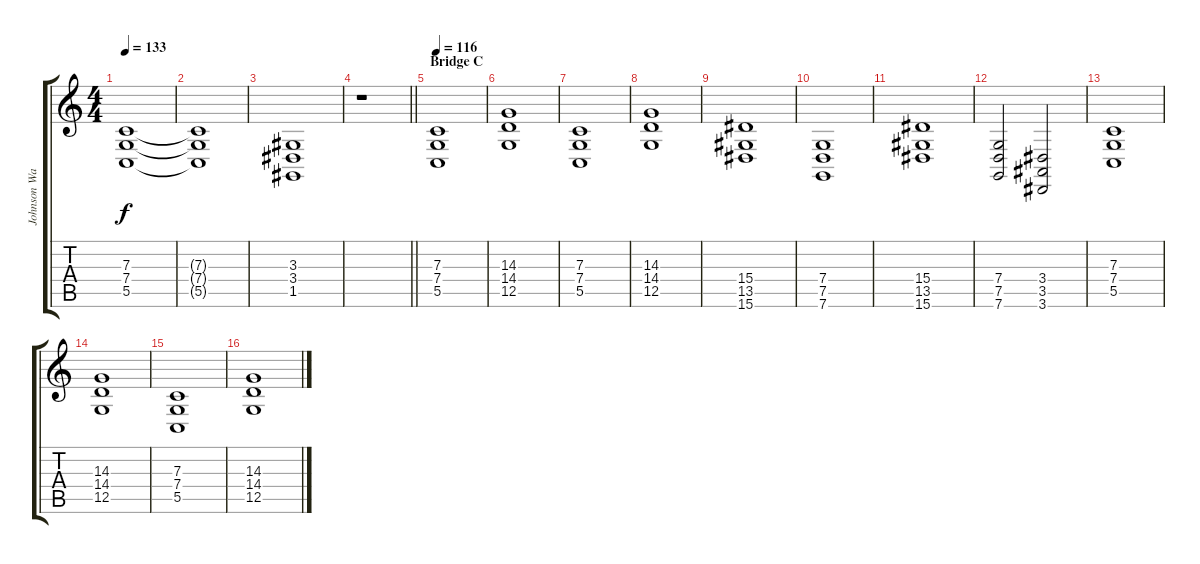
\track ("Johnson Wang" "Johnson Wa") {instrument stringensemble2}
\staff {score tabs}
\tuning (D4 A3 F3 C3 G2 C2) {hide}
\ts (4 4)
\tempo 133
\clef g2
\ks c
(7.3 7.4 5.5).1{dy f} |
(7.3{t} 7.4{t} 5.5{t}).1 |
(3.3 3.4 1.5).1 |
\barLineRight lightlight
r.1 |
\section ("" "Bridge C")
\tempo 116
(7.3 7.4 5.5).1 |
(14.3 14.4 12.5).1 |
(7.3 7.4 5.5).1 |
(14.3 14.4 12.5).1 |
(15.4 13.5 15.6).1 |
(7.4 7.5 7.6).1 |
(15.4 13.5 15.6).1 |
(7.4 7.5 7.6).2 (3.4 3.5 3.6).2 |
(7.3 7.4 5.5).1 |
(14.3 14.4 12.5).1 |
(7.3 7.4 5.5).1 |
(14.3 14.4 12.5).1
